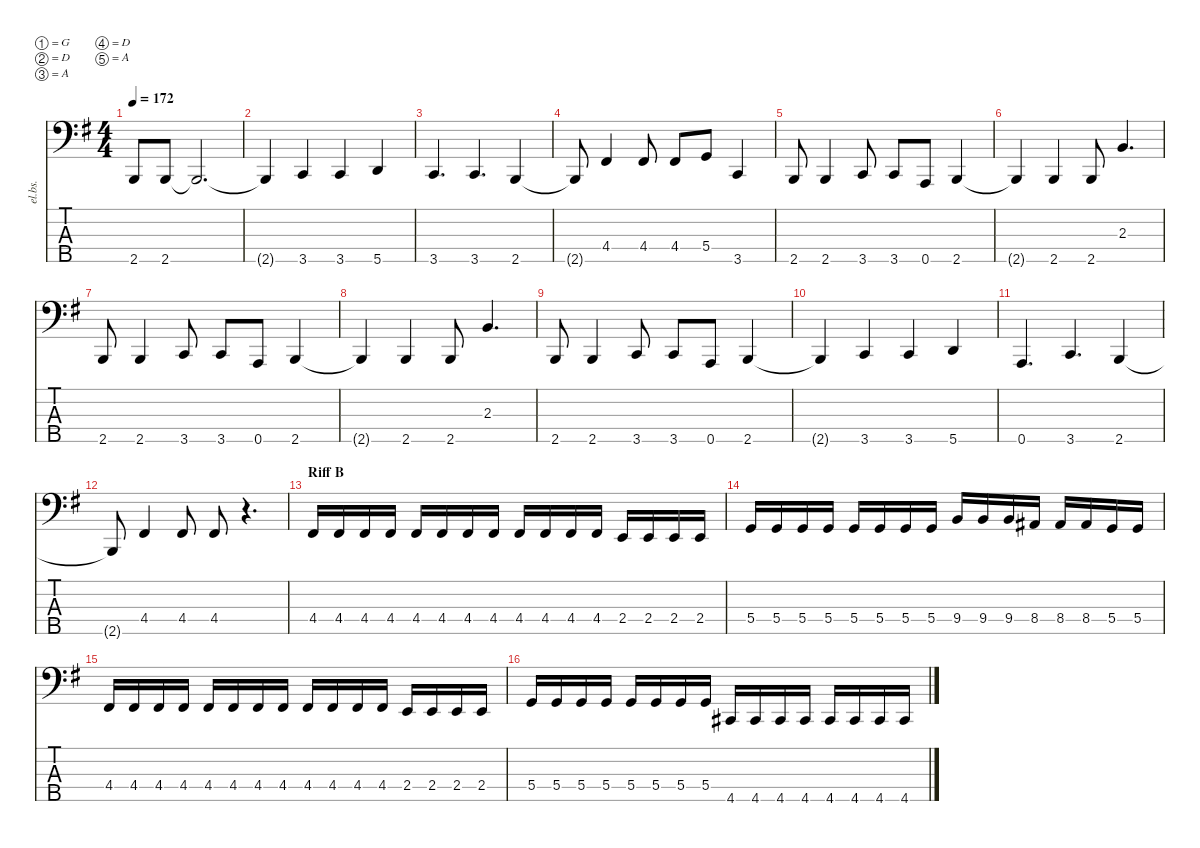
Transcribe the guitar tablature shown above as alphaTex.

\defaultSystemsLayout 4
\hideDynamics
\bracketExtendMode nobrackets
\otherSystemsTrackNameOrientation horizontal
\track ("Toshiya" "el.bs.") {instrument electricbassfinger}
\staff {score tabs}
\tuning (G2 D2 A1 D1 A0)
\ts (4 4)
\tempo 172
\clef f4
\ks eminor
2.5{acc forcenatural}.8{dy mf} 2.5{acc forcenatural}.8 2.5{t acc forcenatural}.2{d} |
2.5{t acc forcenatural}.4 3.5{acc forcenatural}.4 3.5{acc forcenatural}.4 5.5{acc forcenatural}.4 |
3.5{acc forcenatural}.4{d} 3.5{acc forcenatural}.4{d} 2.5{acc forcenatural}.4 |
2.5{t acc forcenatural}.8 4.4{acc #}.4 4.4{acc #}.8 4.4{acc #}.8 5.4{acc forcenatural}.8 3.5{acc forcenatural}.4 |
2.5{acc forcenatural}.8 2.5{acc forcenatural}.4 3.5{acc forcenatural}.8 3.5{acc forcenatural}.8 0.5{acc forcenatural}.8 2.5{acc forcenatural}.4 |
2.5{t acc forcenatural}.4 2.5{acc forcenatural}.4 2.5{acc forcenatural}.8 2.3{acc forcenatural}.4{d} |
2.5{acc forcenatural}.8 2.5{acc forcenatural}.4 3.5{acc forcenatural}.8 3.5{acc forcenatural}.8 0.5{acc forcenatural}.8 2.5{acc forcenatural}.4 |
2.5{t acc forcenatural}.4 2.5{acc forcenatural}.4 2.5{acc forcenatural}.8 2.3{acc forcenatural}.4{d} |
2.5{acc forcenatural}.8 2.5{acc forcenatural}.4 3.5{acc forcenatural}.8 3.5{acc forcenatural}.8 0.5{acc forcenatural}.8 2.5{acc forcenatural}.4 |
2.5{t acc forcenatural}.4 3.5{acc forcenatural}.4 3.5{acc forcenatural}.4 5.5{acc forcenatural}.4 |
0.5{acc forcenatural}.4{d} 3.5{acc forcenatural}.4{d} 2.5{acc forcenatural}.4 |
2.5{t acc forcenatural}.8 4.4{acc #}.4 4.4{acc #}.8 4.4{acc #}.8 r.4{d} |
\section ("" "Riff B")
4.4{acc #}.16 4.4{acc #}.16 4.4{acc #}.16 4.4{acc #}.16 4.4{acc #}.16 4.4{acc #}.16 4.4{acc #}.16 4.4{acc #}.16 4.4{acc #}.16 4.4{acc #}.16 4.4{acc #}.16 4.4{acc #}.16 2.4{acc forcenatural}.16 2.4{acc forcenatural}.16 2.4{acc forcenatural}.16 2.4{acc forcenatural}.16 |
5.4{acc forcenatural}.16 5.4{acc forcenatural}.16 5.4{acc forcenatural}.16 5.4{acc forcenatural}.16 5.4{acc forcenatural}.16 5.4{acc forcenatural}.16 5.4{acc forcenatural}.16 5.4{acc forcenatural}.16 9.4{acc forcenatural}.16 9.4{acc forcenatural}.16 9.4{acc forcenatural}.16 8.4{acc #}.16 8.4{acc #}.16 8.4{acc #}.16 5.4{acc forcenatural}.16 5.4{acc forcenatural}.16 |
4.4{acc #}.16 4.4{acc #}.16 4.4{acc #}.16 4.4{acc #}.16 4.4{acc #}.16 4.4{acc #}.16 4.4{acc #}.16 4.4{acc #}.16 4.4{acc #}.16 4.4{acc #}.16 4.4{acc #}.16 4.4{acc #}.16 2.4{acc forcenatural}.16 2.4{acc forcenatural}.16 2.4{acc forcenatural}.16 2.4{acc forcenatural}.16 |
5.4{acc forcenatural}.16 5.4{acc forcenatural}.16 5.4{acc forcenatural}.16 5.4{acc forcenatural}.16 5.4{acc forcenatural}.16 5.4{acc forcenatural}.16 5.4{acc forcenatural}.16 5.4{acc forcenatural}.16 4.5{acc #}.16 4.5{acc #}.16 4.5{acc #}.16 4.5{acc #}.16 4.5{acc #}.16 4.5{acc #}.16 4.5{acc #}.16 4.5{acc #}.16
